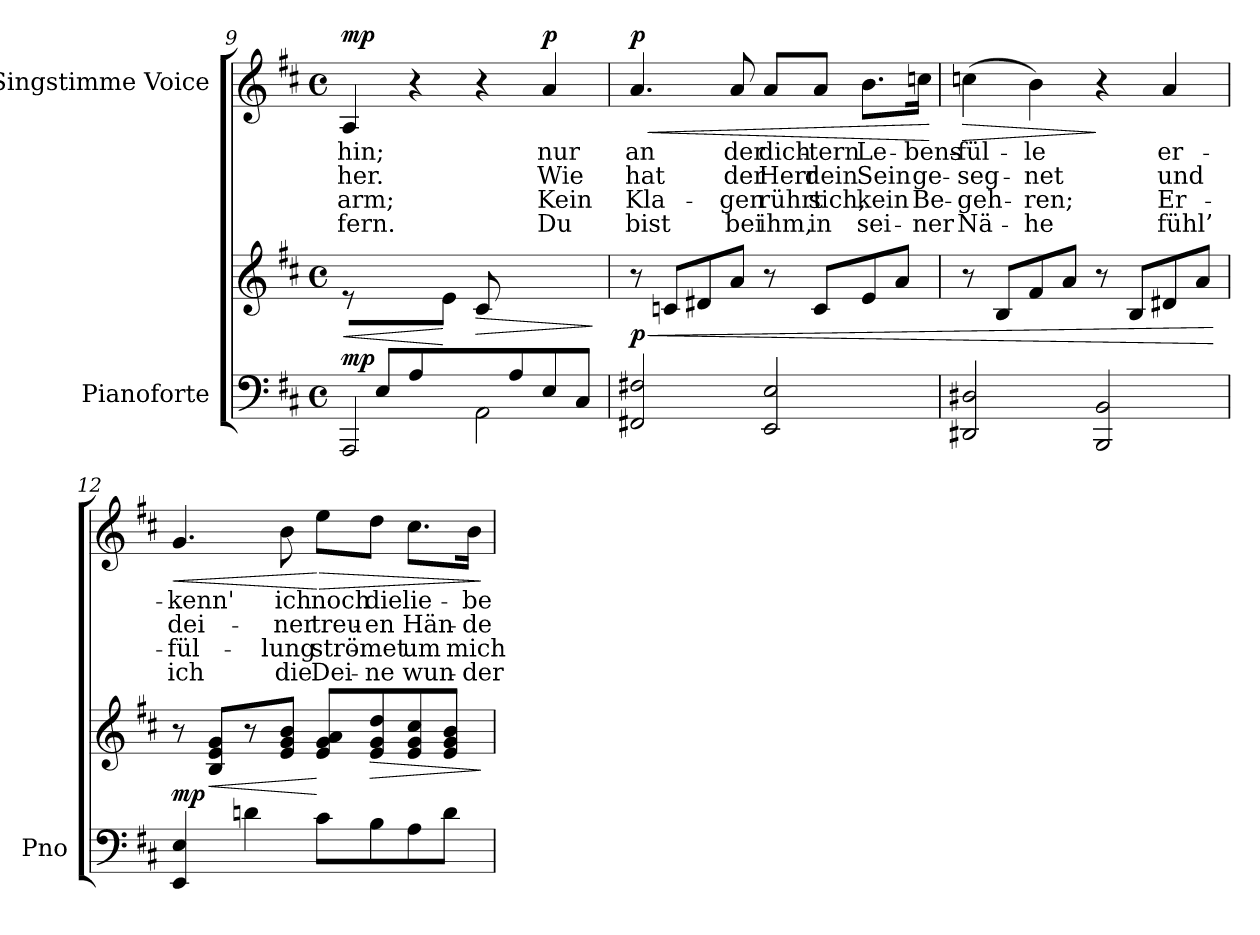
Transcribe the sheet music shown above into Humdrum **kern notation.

**kern	**kern	**dynam	**kern	**text	**text	**text	**text	**dynam
*part2	*part2	*part2	*part1	*part1	*part1	*part1	*part1	*part1
*staff3	*staff2	*staff2/3	*staff1	*staff1	*staff1	*staff1	*staff1	*staff1
*I"Pianoforte	*	*	*I"Singstimme Voice	*	*	*	*	*
*I'Pno	*	*	*	*	*	*	*	*
!!LO:LB:g=z
*clefF4	*clefG2	*	*clefG2	*	*	*	*	*
*k[f#c#]	*k[f#c#]	*	*k[f#c#]	*	*	*	*	*
*M4/4	*M4/4	*	*M4/4	*	*	*	*	*
*met(c)	*met(c)	*	*met(c)	*	*	*	*	*
=9	=9	=9	=9	=9	=9	=9	=9	=9
*^	*	*	*	*	*	*	*	*
!	!	!	!LO:HP:b	!	!LO:LY:b	!LO:LY:b	!LO:LY:b	!LO:LY:b	!
!	!	!	!LO:DY:n=1:a=2	!	!	!	!	!	!LO:DY:a
8ryy	2AAA/	8r	< mp	4A/	hin;	her.	arm;	fern.	mp
8E/L	.	4ryy	.	.	.	.	.	.	.
8A/	.	.	.	4r	.	.	.	.	.
4ryy	.	8e\J	[	.	.	.	.	.	.
!	!	!	!LO:HP:b	!	!	!	!	!	!
.	2AA\	8c#/L	>	4r	.	.	.	.	.
8A/	.	4.ryy	.	.	.	.	.	.	.
!	!	!	!	!	!LO:LY:b	!LO:LY:b	!LO:LY:b	!LO:LY:b	!LO:DY:a
8E/	.	.	.	4a/	nur	Wie	Kein	Du	p
8C#/J	.	.	.	.	.	.	.	.	.
*v	*v	*	*	*	*	*	*	*	*
.	.	]	.	.	.	.	.	.
=10	=10	=10	=10	=10	=10	=10	=10	=10
!	!	!LO:HP:b	!	!LO:LY:b	!LO:LY:b	!LO:LY:b	!LO:LY:b	!LO:HP:b
!	!	!LO:DY:n=1:b	!	!	!	!	!	!LO:DY:n=1:a
2FF#X/ 2F#X/	8r	< p	4.a/	an	hat	Kla-	bist	< p
.	8cn/L	.	.	.	.	.	.	.
.	8d#X/	.	.	.	.	.	.	.
!	!	!	!	!LO:LY:b	!LO:LY:b	!LO:LY:b	!LO:LY:b	!
.	8a/J	.	8a/	der	der	-gen	bei	.
!	!	!	!	!LO:LY:b	!LO:LY:b	!LO:LY:b	!LO:LY:b	!
2EE/ 2E/	8r	.	8a/L	dich-	Herr	rührt	ihm,	.
!	!	!	!	!LO:LY:b	!LO:LY:b	!LO:LY:b	!LO:LY:b	!
.	8c/L	.	8a/J	-tern	dein	sich,	in	.
!	!	!	!	!LO:LY:b	!LO:LY:b	!LO:LY:b	!LO:LY:b	!
.	8e/	.	8.b\L	Le-	Sein	kein	sei-	.
.	8a/J	.	.	.	.	.	.	.
!	!	!	!	!LO:LY:b	!LO:LY:b	!LO:LY:b	!LO:LY:b	!
.	.	.	16ccn\Jk	-bens-	ge-	Be-	-ner	.
.	.	.	.	.	.	.	.	[
=11	=11	=11	=11	=11	=11	=11	=11	=11
!	!	!	!	!LO:LY:b	!LO:LY:b	!LO:LY:b	!LO:LY:b	!LO:HP:b
2DD#X/ 2D#X/	8r	.	(>4ccn\	-fül-	-seg-	-geh-	Nä-	>
.	8B/L	.	.	.	.	.	.	.
!	!	!	!	!LO:LY:b	!LO:LY:b	!LO:LY:b	!LO:LY:b	!
.	8f#/	.	4b\)	-le	-net	-ren;	-he	.
.	8a/J	.	.	.	.	.	.	.
2BBB/ 2BB/	8r	.	4r	.	.	.	.	]
.	8B/L	.	.	.	.	.	.	.
!	!	!	!	!LO:LY:b	!LO:LY:b	!LO:LY:b	!LO:LY:b	!
.	8d#X/	.	4a/	er-	und	Er-	fühl’	.
.	8a/J	.	.	.	.	.	.	.
.	.	[	.	.	.	.	.	.
=12	=12	=12	=12	=12	=12	=12	=12	=12
!	!	!LO:DY:a=2	!	!LO:LY:b	!LO:LY:b	!LO:LY:b	!LO:LY:b	!LO:HP:b
4EE/ 4E/	8r	mp	4.g/	-kenn'	dei-	-fül-	ich	<
!	!	!LO:HP:b	!	!	!	!	!	!
.	8B/ 8e/ 8g/L	<	.	.	.	.	.	.
4dn\	8r	.	.	.	.	.	.	.
!	!	!	!	!LO:LY:b	!LO:LY:b	!LO:LY:b	!LO:LY:b	!
.	8e/ 8g/ 8b/J	.	8b\	ich	-ner	-lung	die	.
*	*	*	*MM69	*	*	*	*	*
!	!	!	!	!LO:LY:b	!LO:LY:b	!LO:LY:b	!LO:LY:b	!LO:HP:n=1:b
8c#\L	8e/ 8g/ 8a/L	[	8ee\L	noch	treu-	strö-	Dei-	[ >
!	!	!LO:HP:b	!	!LO:LY:b	!LO:LY:b	!LO:LY:b	!LO:LY:b	!
8B\	8e/ 8g/ 8dd/	>	8dd\J	die	-en	-met	-ne	.
!	!	!	!	!LO:LY:b	!LO:LY:b	!LO:LY:b	!LO:LY:b	!
8A\	8e/ 8g/ 8cc#/	.	8.cc#\L	lie-	Hän-	um	wun-	.
8d\J	8e/ 8g/ 8b/J	.	.	.	.	.	.	.
!	!	!	!	!LO:LY:b	!LO:LY:b	!LO:LY:b	!LO:LY:b	!
.	.	.	16b\Jk	-be	-de	mich	-der-	.
.	.	]	.	.	.	.	.	]
=	=	=	=	=	=	=	=	=
*-	*-	*-	*-	*-	*-	*-	*-	*-
